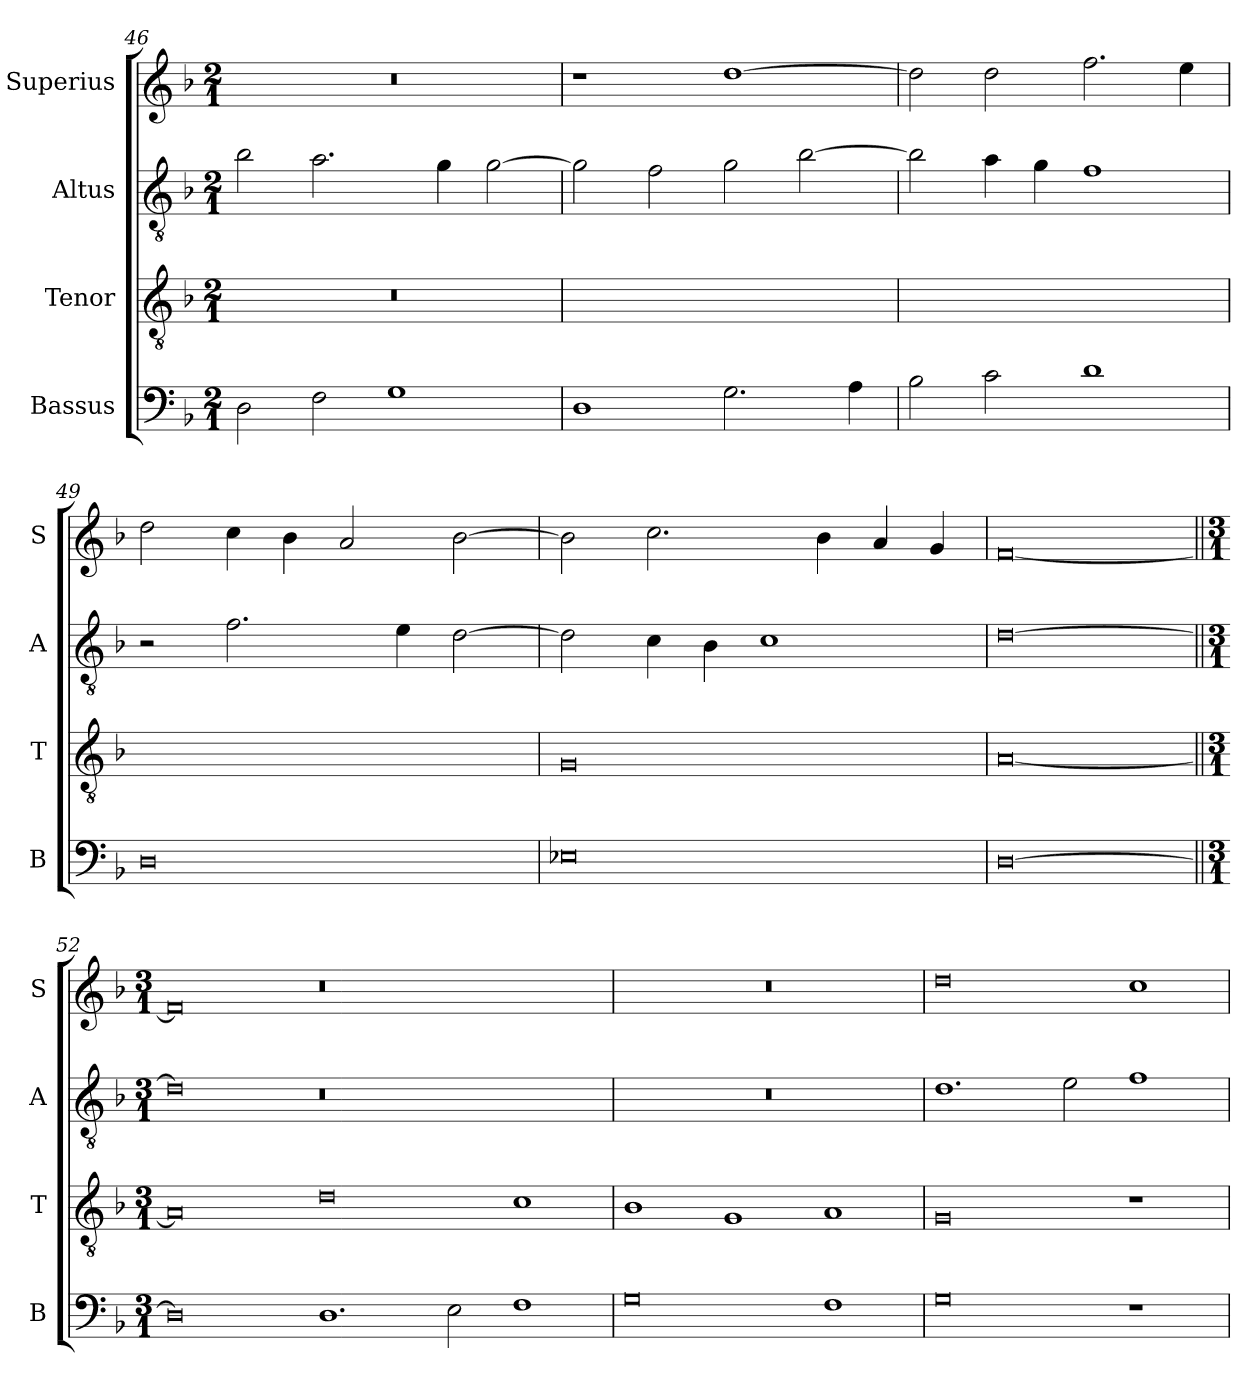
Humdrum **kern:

**kern	**kern	**kern	**kern
*part4	*part3	*part2	*part1
*staff4	*staff3	*staff2	*staff1
*I"Bassus	*I"Tenor	*I"Altus	*I"Superius
*I'B	*I'T	*I'A	*I'S
*clefF4	*clefGv2	*clefGv2	*clefG2
*k[b-]	*k[b-]	*k[b-]	*k[b-]
*F:	*F:	*F:	*F:
*M2/1	*M2/1	*M2/1	*M2/1
=46	=46	=46	=46
2D	0r	2b-	0r
2F	.	2.a	.
1G	.	.	.
.	.	4g	.
.	.	[2g	.
=47	=47	=47	=47
1D	0ryy	2g]	1r
.	.	2f	.
2.G	.	2g	[1dd
.	.	[2b-	.
4A	.	.	.
=48	=48	=48	=48
2B-	0ryy	2b-]	2dd]
2c	.	4a	2dd
.	.	4g	.
1d	.	1f	2.ff
.	.	.	4ee
=49	=49	=49	=49
0D	0ryy	2r	2dd
.	.	2.f	4cc
.	.	.	4b-
.	.	.	2a
.	.	4e	.
.	.	[2d	[2b-
=50	=50	=50	=50
0E-X	0G	2d]	2b-]
.	.	4c	2.cc
.	.	4B-	.
.	.	1c	.
.	.	.	4b-
.	.	.	4a
.	.	.	4g
=51	=51	=51	=51
[0D	[0A	[0d	[0f
=52||	=52||	=52||	=52||
*M3/1	*M3/1	*M3/1	*M3/1
0D]	0A]	0d]	0f]
1.D	0d	0.r	0.r
2E	.	.	.
1F	1c	.	.
=53	=53	=53	=53
0G	1B-	0.r	0.r
.	1G	.	.
1F	1A	.	.
=54	=54	=54	=54
0G	0G	1.d	0dd
.	.	2e	.
1r	1r	1f	1cc
=	=	=	=
*-	*-	*-	*-
